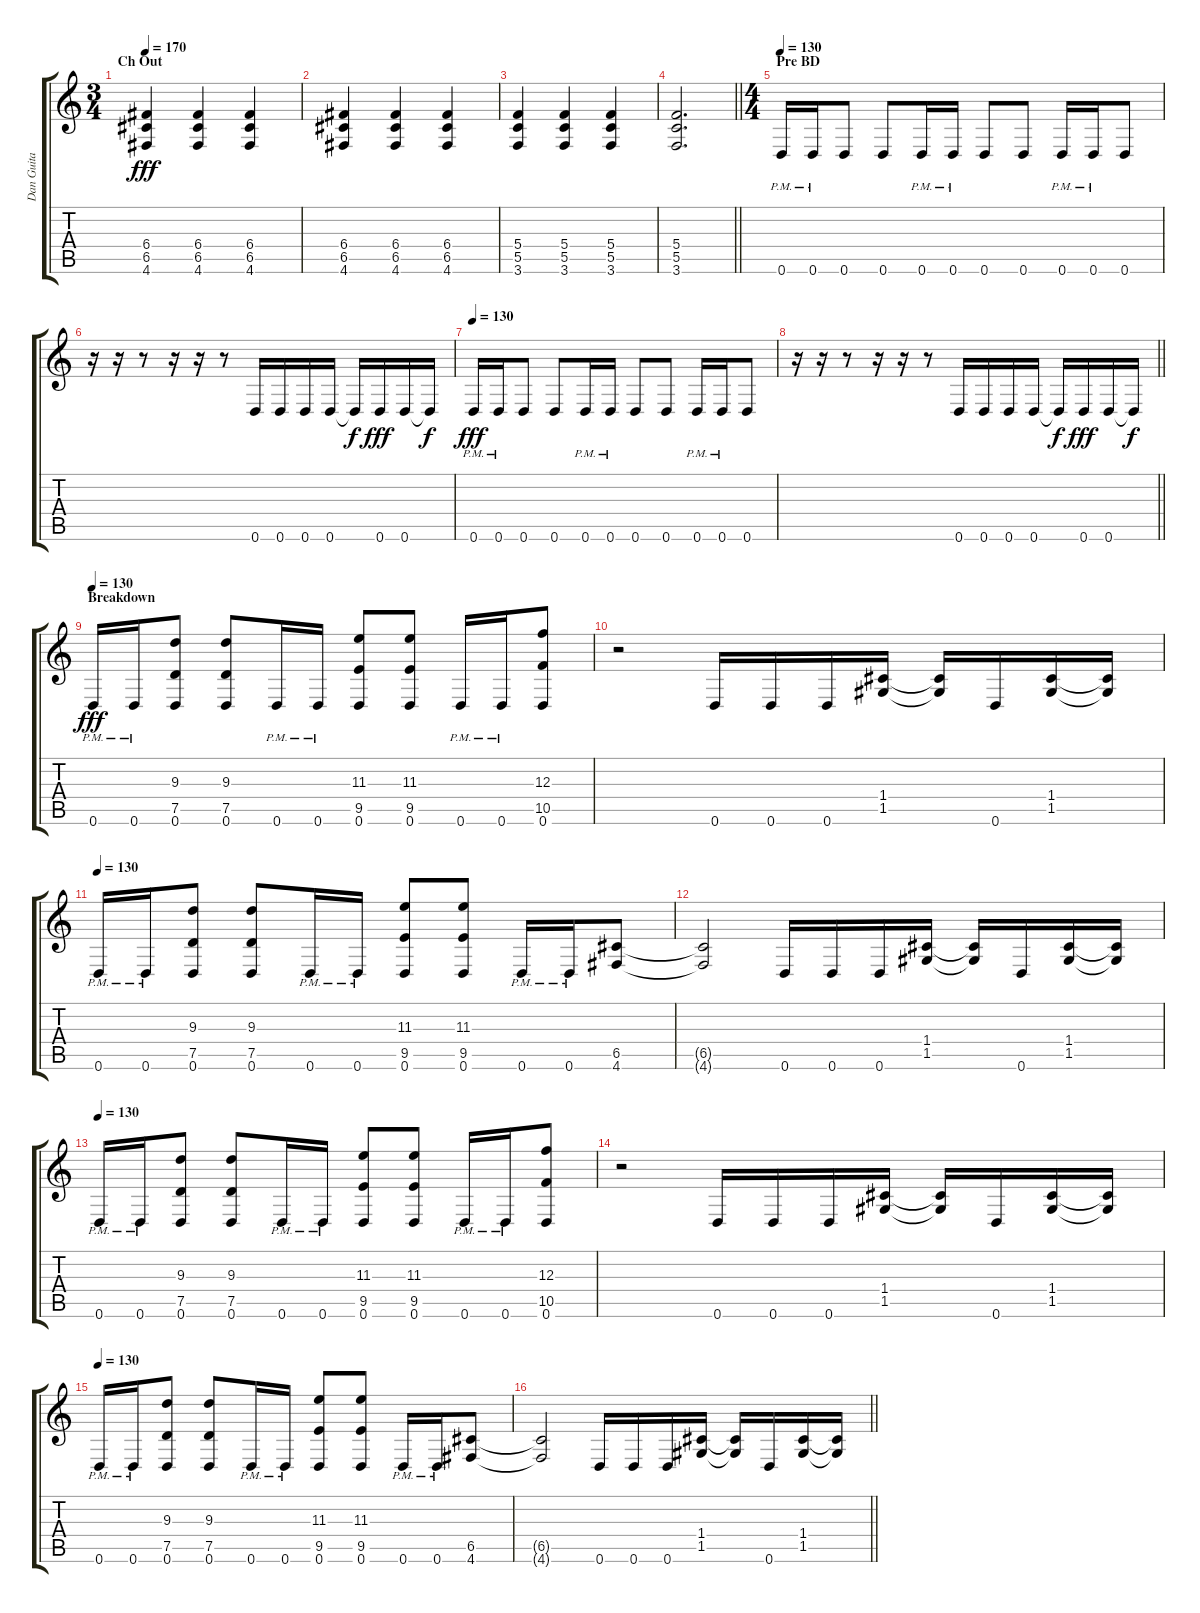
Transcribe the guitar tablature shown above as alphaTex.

\track (" Dan Guitar" " Dan Guita") {instrument distortionguitar}
\staff {score tabs}
\tuning (D4 A3 F3 C3 G2 D2) {hide}
\ts (3 4)
\section ("" "Ch Out")
\tempo 170
\clef g2
\ks c
(6.4 6.5 4.6).4{dy fff} (6.4 6.5 4.6).4 (6.4 6.5 4.6).4 |
(6.4 6.5 4.6).4 (6.4 6.5 4.6).4 (6.4 6.5 4.6).4 |
(5.4 5.5 3.6).4 (5.4 5.5 3.6).4 (5.4 5.5 3.6).4 |
\barLineRight lightlight
(5.4 5.5 3.6).2{d} |
\ts (4 4)
\section ("" "Pre BD")
\tempo 120
\tempo 130
0.6{pm}.16 0.6{pm}.16 0.6.8 0.6.8 0.6{pm}.16 0.6{pm}.16 0.6.8 0.6.8 0.6{pm}.16 0.6{pm}.16 0.6.8 |
r.16 r.16 r.8 r.16 r.16 r.8 0.6.16 0.6.16 0.6.16 0.6.16 0.6{t}.16{dy f} 0.6.16{dy fff} 0.6.16 0.6{t}.16{dy f} |
\tempo 130
0.6{pm}.16{dy fff} 0.6{pm}.16 0.6.8 0.6.8 0.6{pm}.16 0.6{pm}.16 0.6.8 0.6.8 0.6{pm}.16 0.6{pm}.16 0.6.8 |
\barLineRight lightlight
r.16 r.16 r.8 r.16 r.16 r.8 0.6.16 0.6.16 0.6.16 0.6.16 0.6{t}.16{dy f} 0.6.16{dy fff} 0.6.16 0.6{t}.16{dy f} |
\section ("" "Breakdown")
\tempo 130
0.6{pm}.16{dy fff} 0.6{pm}.16 (9.3 7.5 0.6).8 (9.3 7.5 0.6).8 0.6{pm}.16 0.6{pm}.16 (11.3 9.5 0.6).8 (11.3 9.5 0.6).8 0.6{pm}.16 0.6{pm}.16 (12.3 10.5 0.6).8 |
r.2 0.6.16 0.6.16 0.6.16 (1.4 1.5).16 (1.4{t} 1.5{t}).16 0.6.16 (1.4 1.5).16 (1.4{t} 1.5{t}).16 |
\tempo 130
0.6{pm}.16 0.6{pm}.16 (9.3 7.5 0.6).8 (9.3 7.5 0.6).8 0.6{pm}.16 0.6{pm}.16 (11.3 9.5 0.6).8 (11.3 9.5 0.6).8 0.6{pm}.16 0.6{pm}.16 (6.5 4.6).8 |
(6.5{t} 4.6{t}).2 0.6.16 0.6.16 0.6.16 (1.4 1.5).16 (1.4{t} 1.5{t}).16 0.6.16 (1.4 1.5).16 (1.4{t} 1.5{t}).16 |
\tempo 130
0.6{pm}.16 0.6{pm}.16 (9.3 7.5 0.6).8 (9.3 7.5 0.6).8 0.6{pm}.16 0.6{pm}.16 (11.3 9.5 0.6).8 (11.3 9.5 0.6).8 0.6{pm}.16 0.6{pm}.16 (12.3 10.5 0.6).8 |
r.2 0.6.16 0.6.16 0.6.16 (1.4 1.5).16 (1.4{t} 1.5{t}).16 0.6.16 (1.4 1.5).16 (1.4{t} 1.5{t}).16 |
\tempo 130
0.6{pm}.16 0.6{pm}.16 (9.3 7.5 0.6).8 (9.3 7.5 0.6).8 0.6{pm}.16 0.6{pm}.16 (11.3 9.5 0.6).8 (11.3 9.5 0.6).8 0.6{pm}.16 0.6{pm}.16 (6.5 4.6).8 |
\barLineRight lightlight
(6.5{t} 4.6{t}).2 0.6.16 0.6.16 0.6.16 (1.4 1.5).16 (1.4{t} 1.5{t}).16 0.6.16 (1.4 1.5).16 (1.4{t} 1.5{t}).16
